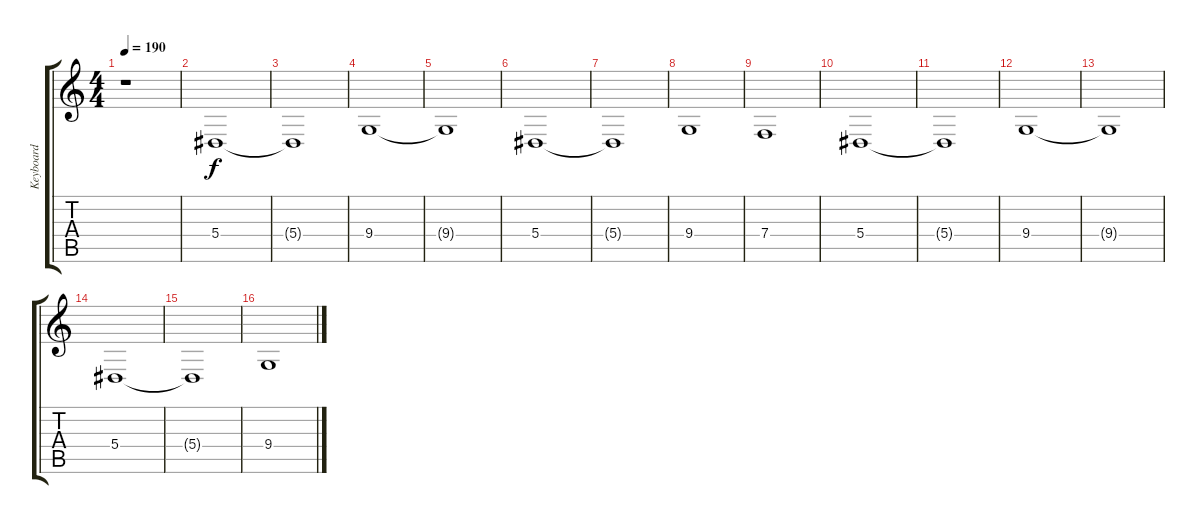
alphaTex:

\track ("Keyboard" "Keyboard") {instrument stringensemble1}
\staff {score tabs}
\tuning (C4 G3 Eb3 Bb2 F2 C2) {hide}
\ts (4 4)
\tempo 190
\clef g2
\ks c
r.1{dy f} |
5.4.1 |
5.4{t}.1 |
9.4.1 |
9.4{t}.1 |
5.4.1 |
5.4{t}.1 |
9.4.1 |
7.4.1 |
5.4.1 |
5.4{t}.1 |
9.4.1 |
9.4{t}.1 |
5.4.1 |
5.4{t}.1 |
9.4.1
